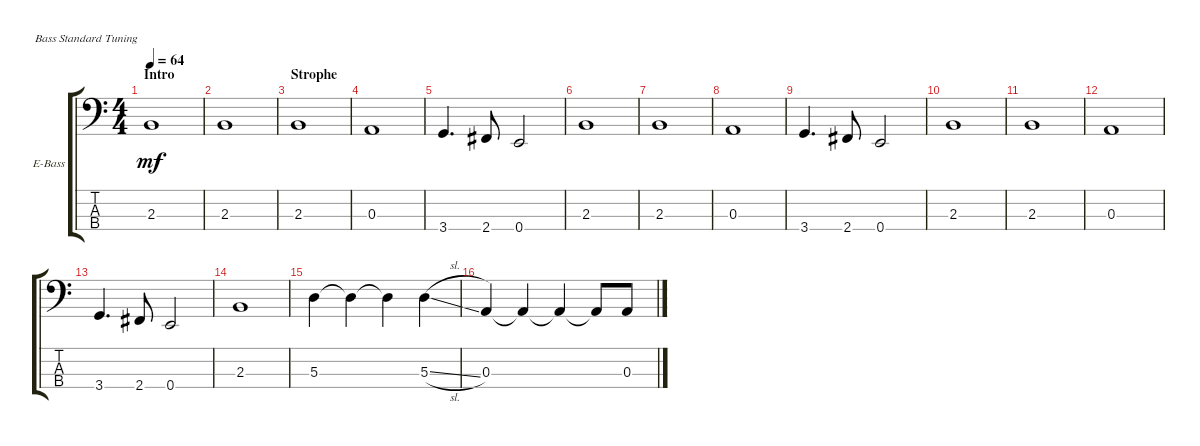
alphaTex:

\defaultSystemsLayout 4
\bracketExtendMode groupsimilarinstruments
\firstSystemTrackNameOrientation horizontal
\otherSystemsTrackNameOrientation horizontal
\track ("Electric Bass" "E-Bass") {instrument electricbassfinger}
\staff {score tabs}
\tuning (G2 D2 A1 E1)
\ts (4 4)
\section ("" "Intro")
\tempo 64
\clef f4
\ks c
2.3.1{dy mf instrument electricbassfinger} |
2.3.1 |
\section ("" "Strophe")
2.3.1 |
0.3.1 |
3.4.4{d} 2.4.8 0.4.2 |
2.3.1 |
2.3.1 |
0.3.1 |
3.4.4{d} 2.4.8 0.4.2 |
2.3.1 |
2.3.1 |
0.3.1 |
3.4.4{d} 2.4.8 0.4.2 |
2.3.1 |
5.3.4 5.3{t}.4 5.3{t}.4 5.3{sl}.4 |
0.3.4 0.3{t}.4 0.3{t}.4 0.3{t}.8 0.3.8
